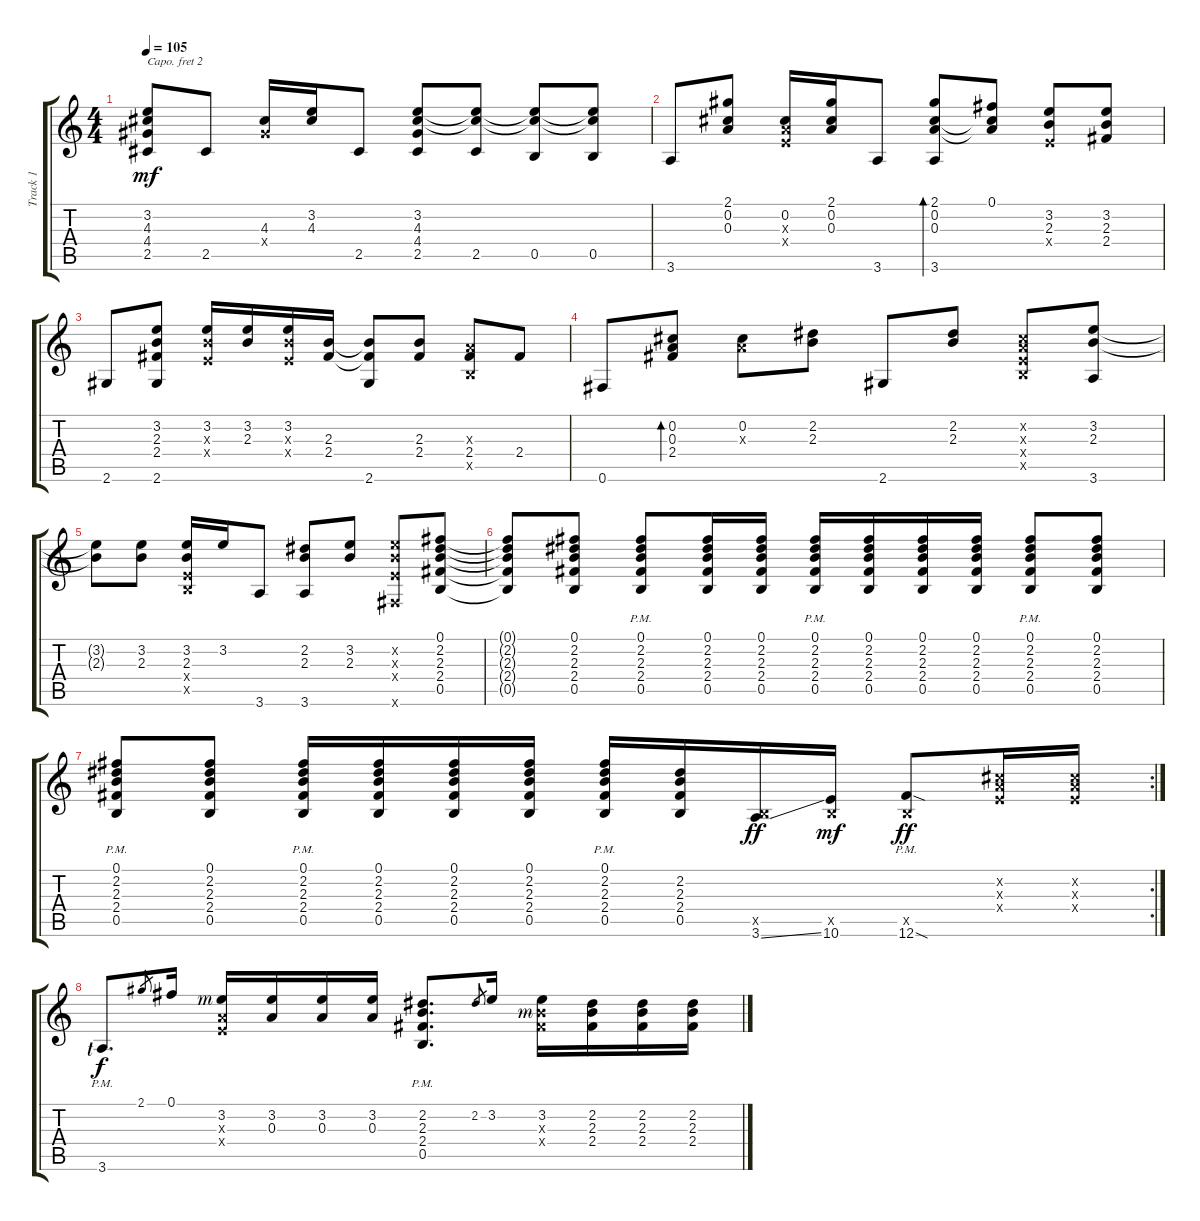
\track ("Track 1" "Track 1") {instrument acousticguitarsteel}
\staff {score tabs}
\capo 2
\tuning (E4 B3 G3 D3 A2 E2) {hide}
\ts (4 4)
\tempo 105
\clef g2
\ks c
(3.2{t} 4.3{t} 4.4{t} 2.5{t}).8{dy mf} 2.5.8 (4.3 4.4{x}).16 (3.2 4.3).16 2.5.8 (3.2 4.3 4.4 2.5).8 (3.2{t} 4.3{t} 2.5).8 (3.2{t} 4.3{t} 0.5).8 (3.2{t} 4.3{t} 0.5).8 |
3.6.8 (2.1 0.2 0.3).8 (0.2 0.3{x} 0.4{x}).16 (2.1 0.2 0.3).16 3.6.8 (2.1 0.2 0.3 3.6).8{bd 480} (0.1 0.2{t} 0.3{t}).8 (3.2 2.3 0.4{x}).8 (3.2 2.3 2.4).8 |
2.6.8 (3.2 2.3 2.4 2.6).8 (3.2 2.3{x} 0.4{x}).16 (3.2 2.3).16 (3.2 2.3{x} 0.4{x}).16 (2.3 2.4).16 (2.3{t} 2.4{t} 2.6).8 (2.3 2.4).8 (0.3{x} 2.4 0.5{x}).8 2.4.8 |
0.6.8 (0.2 0.3 2.4).8{bd 480} (0.2 0.3{x}).8 (2.2 2.3).8 2.6.8 (2.2 2.3).8 (0.2{x} 0.3{x} 0.4{x} 0.5{x}).8 (3.2 2.3 3.6).8 |
(3.2{t} 2.3{t}).8 (3.2 2.3).8 (3.2 2.3 0.4{x} 0.5{x}).16 3.2.16 3.6.8 (2.2 2.3 3.6).8 (3.2 2.3).8 (3.2{x} 2.3{x} 0.4{x} 0.6{x}).8 (0.1 2.2 2.3 2.4 0.5).8 |
(0.1{t} 2.2{t} 2.3{t} 2.4{t} 0.5{t}).8 (0.1 2.2 2.3 2.4 0.5).8 (0.1{pm} 2.2 2.3 2.4 0.5).8 (0.1 2.2 2.3 2.4 0.5).16 (0.1 2.2 2.3 2.4 0.5).16 (0.1{pm} 2.2 2.3 2.4 0.5).16 (0.1 2.2 2.3 2.4 0.5).16 (0.1 2.2 2.3 2.4 0.5).16 (0.1 2.2 2.3 2.4 0.5).16 (0.1{pm} 2.2 2.3 2.4 0.5).8 (0.1 2.2 2.3 2.4 0.5).8 |
\rc 2
(0.1{pm} 2.2 2.3 2.4 0.5).8 (0.1 2.2 2.3 2.4 0.5).8 (0.1{pm} 2.2 2.3 2.4 0.5).16 (0.1 2.2 2.3 2.4 0.5).16 (0.1 2.2 2.3 2.4 0.5).16 (0.1 2.2 2.3 2.4 0.5).16 (0.1{pm} 2.2 2.3 2.4 0.5).16 (2.2 2.3 2.4 0.5).16 (0.5{x} 3.6{ss}).16{dy ff} (0.5{x} 10.6).16{dy mf} (0.5{x} 12.6{sod pm}).8{dy ff} (0.2{x} 0.3{x} 0.4{x}).16 (0.2{x} 0.3{x} 0.4{x}).16 |
3.6{pm lf 1}.8{d dy f} 2.1.8{gr} 0.1.16 (3.2{rf 3} 0.3{x} 0.4{x}).16 (3.2 0.3).16 (3.2 0.3).16 (3.2 0.3).16 (2.2 2.3 2.4{pm} 0.5).8{d} 2.2.8{gr} 3.2.16 (3.2 2.3{x rf 3} 2.4{x}).16 (2.2 2.3 2.4).16 (2.2 2.3 2.4).16 (2.2 2.3 2.4).16
